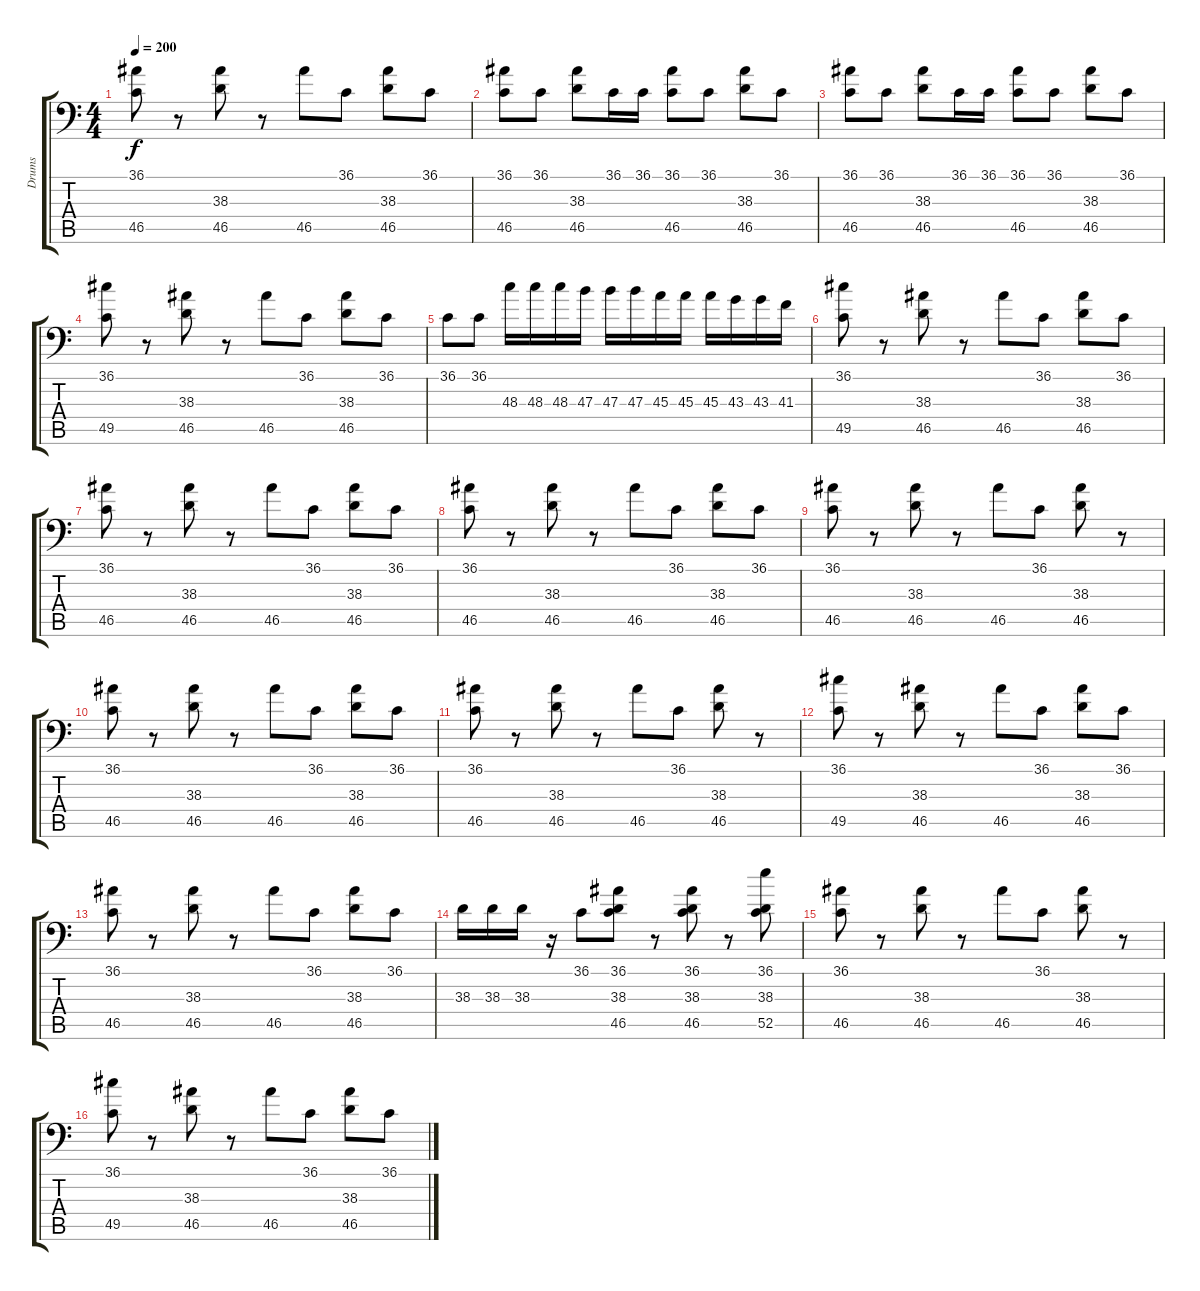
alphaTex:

\track ("Drums" "Drums") {instrument acousticgrandpiano}
\staff {score tabs}
\tuning (C-1 C-1 C-1 C-1 C-1 C-1) {hide}
\ts (4 4)
\tempo 200
\clef f4
\ks c
(36.1 46.5).8{dy f} r.8 (38.3 46.5).8 r.8 46.5.8 36.1.8 (38.3 46.5).8 36.1.8 |
(36.1 46.5).8 36.1.8 (38.3 46.5).8 36.1.16 36.1.16 (36.1 46.5).8 36.1.8 (38.3 46.5).8 36.1.8 |
(36.1 46.5).8 36.1.8 (38.3 46.5).8 36.1.16 36.1.16 (36.1 46.5).8 36.1.8 (38.3 46.5).8 36.1.8 |
(36.1 49.5).8 r.8 (38.3 46.5).8 r.8 46.5.8 36.1.8 (38.3 46.5).8 36.1.8 |
36.1.8 36.1.8 48.3.16 48.3.16 48.3.16 47.3.16 47.3.16 47.3.16 45.3.16 45.3.16 45.3.16 43.3.16 43.3.16 41.3.16 |
(36.1 49.5).8 r.8 (38.3 46.5).8 r.8 46.5.8 36.1.8 (38.3 46.5).8 36.1.8 |
(36.1 46.5).8 r.8 (38.3 46.5).8 r.8 46.5.8 36.1.8 (38.3 46.5).8 36.1.8 |
(36.1 46.5).8 r.8 (38.3 46.5).8 r.8 46.5.8 36.1.8 (38.3 46.5).8 36.1.8 |
(36.1 46.5).8 r.8 (38.3 46.5).8 r.8 46.5.8 36.1.8 (38.3 46.5).8 r.8 |
(36.1 46.5).8 r.8 (38.3 46.5).8 r.8 46.5.8 36.1.8 (38.3 46.5).8 36.1.8 |
(36.1 46.5).8 r.8 (38.3 46.5).8 r.8 46.5.8 36.1.8 (38.3 46.5).8 r.8 |
(36.1 49.5).8 r.8 (38.3 46.5).8 r.8 46.5.8 36.1.8 (38.3 46.5).8 36.1.8 |
(36.1 46.5).8 r.8 (38.3 46.5).8 r.8 46.5.8 36.1.8 (38.3 46.5).8 36.1.8 |
38.3.16 38.3.16 38.3.16 r.16 36.1.8 (36.1 38.3 46.5).8 r.8 (36.1 38.3 46.5).8 r.8 (36.1 38.3 52.5).8 |
(36.1 46.5).8 r.8 (38.3 46.5).8 r.8 46.5.8 36.1.8 (38.3 46.5).8 r.8 |
(36.1 49.5).8 r.8 (38.3 46.5).8 r.8 46.5.8 36.1.8 (38.3 46.5).8 36.1.8
